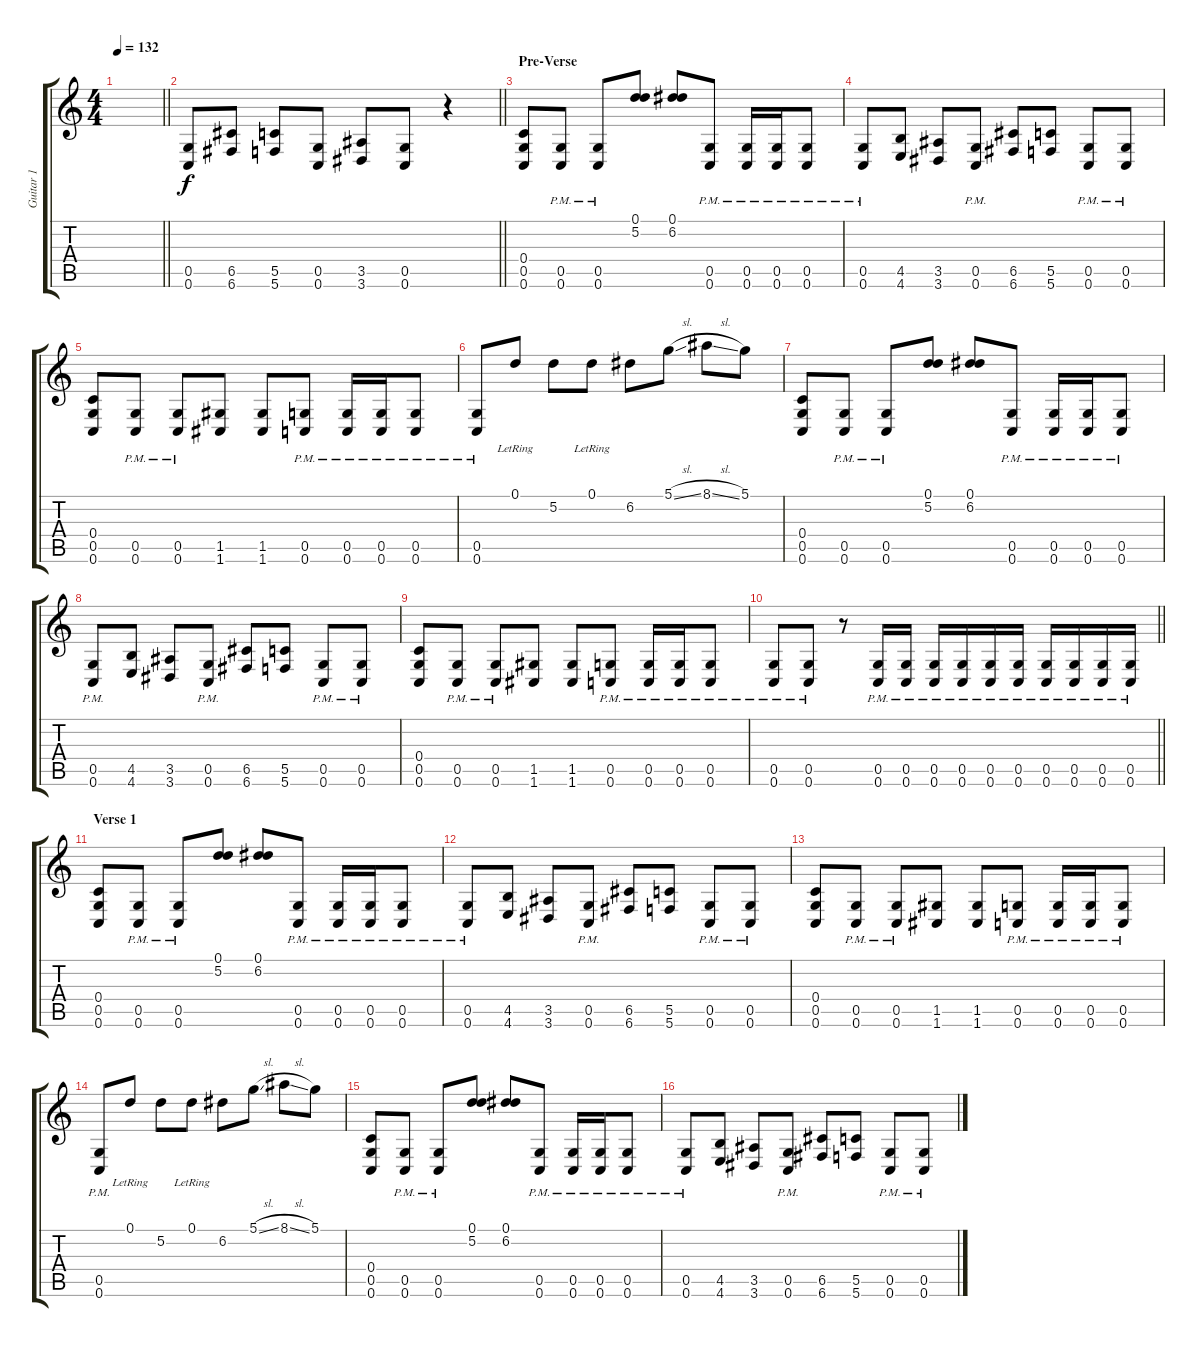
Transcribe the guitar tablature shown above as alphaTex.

\track ("Guitar 1" "Guitar 1") {instrument distortionguitar}
\staff {score tabs}
\tuning (D4 A3 F3 C3 G2 C2) {hide}
\ts (4 4)
\tempo 132
\clef g2
\barLineRight lightlight
\ks c
|
\barLineRight lightlight
(0.5 0.6).8 (6.5 6.6).8 (5.5 5.6).8 (0.5 0.6).8 (3.5 3.6).8 (0.5 0.6).8 r.4 |
\section ("" "Pre-Verse")
(0.4 0.5 0.6).8 (0.5{pm} 0.6{pm}).8 (0.5{pm} 0.6{pm}).8 (0.1 5.2).8 (0.1 6.2).8 (0.5{pm} 0.6{pm}).8 (0.5{pm} 0.6{pm}).16 (0.5{pm} 0.6{pm}).16 (0.5{pm} 0.6{pm}).8 |
(0.5{pm} 0.6{pm}).8 (4.5 4.6).8 (3.5 3.6).8 (0.5{pm} 0.6{pm}).8 (6.5 6.6).8 (5.5 5.6).8 (0.5{pm} 0.6{pm}).8 (0.5{pm} 0.6{pm}).8 |
(0.4 0.5 0.6).8 (0.5{pm} 0.6{pm}).8 (0.5{pm} 0.6{pm}).8 (1.5 1.6).8 (1.5 1.6).8 (0.5{pm} 0.6{pm}).8 (0.5{pm} 0.6{pm}).16 (0.5{pm} 0.6{pm}).16 (0.5{pm} 0.6{pm}).8 |
(0.5{pm} 0.6{pm}).8 0.1{lr}.8 5.2.8 0.1{lr}.8 6.2.8 5.1{sl}.8 8.1{sl}.8 5.1.8 |
(0.4 0.5 0.6).8 (0.5{pm} 0.6{pm}).8 (0.5{pm} 0.6{pm}).8 (0.1 5.2).8 (0.1 6.2).8 (0.5{pm} 0.6{pm}).8 (0.5{pm} 0.6{pm}).16 (0.5{pm} 0.6{pm}).16 (0.5{pm} 0.6{pm}).8 |
(0.5{pm} 0.6{pm}).8 (4.5 4.6).8 (3.5 3.6).8 (0.5{pm} 0.6{pm}).8 (6.5 6.6).8 (5.5 5.6).8 (0.5{pm} 0.6{pm}).8 (0.5{pm} 0.6{pm}).8 |
(0.4 0.5 0.6).8 (0.5{pm} 0.6{pm}).8 (0.5{pm} 0.6{pm}).8 (1.5 1.6).8 (1.5 1.6).8 (0.5{pm} 0.6{pm}).8 (0.5{pm} 0.6{pm}).16 (0.5{pm} 0.6{pm}).16 (0.5{pm} 0.6{pm}).8 |
\barLineRight lightlight
(0.5{pm} 0.6{pm}).8 (0.5{pm} 0.6{pm}).8 r.8 (0.5{pm} 0.6{pm}).16 (0.5{pm} 0.6{pm}).16 (0.5{pm} 0.6{pm}).16 (0.5{pm} 0.6{pm}).16 (0.5{pm} 0.6{pm}).16 (0.5{pm} 0.6{pm}).16 (0.5{pm} 0.6{pm}).16 (0.5{pm} 0.6{pm}).16 (0.5{pm} 0.6{pm}).16 (0.5{pm} 0.6{pm}).16 |
\section ("" "Verse 1")
(0.4 0.5 0.6).8 (0.5{pm} 0.6{pm}).8 (0.5{pm} 0.6{pm}).8 (0.1 5.2).8 (0.1 6.2).8 (0.5{pm} 0.6{pm}).8 (0.5{pm} 0.6{pm}).16 (0.5{pm} 0.6{pm}).16 (0.5{pm} 0.6{pm}).8 |
(0.5{pm} 0.6{pm}).8 (4.5 4.6).8 (3.5 3.6).8 (0.5{pm} 0.6{pm}).8 (6.5 6.6).8 (5.5 5.6).8 (0.5{pm} 0.6{pm}).8 (0.5{pm} 0.6{pm}).8 |
(0.4 0.5 0.6).8 (0.5{pm} 0.6{pm}).8 (0.5{pm} 0.6{pm}).8 (1.5 1.6).8 (1.5 1.6).8 (0.5{pm} 0.6{pm}).8 (0.5{pm} 0.6{pm}).16 (0.5{pm} 0.6{pm}).16 (0.5{pm} 0.6{pm}).8 |
(0.5{pm} 0.6{pm}).8 0.1{lr}.8 5.2.8 0.1{lr}.8 6.2.8 5.1{sl}.8 8.1{sl}.8 5.1.8 |
(0.4 0.5 0.6).8 (0.5{pm} 0.6{pm}).8 (0.5{pm} 0.6{pm}).8 (0.1 5.2).8 (0.1 6.2).8 (0.5{pm} 0.6{pm}).8 (0.5{pm} 0.6{pm}).16 (0.5{pm} 0.6{pm}).16 (0.5{pm} 0.6{pm}).8 |
(0.5{pm} 0.6{pm}).8 (4.5 4.6).8 (3.5 3.6).8 (0.5{pm} 0.6{pm}).8 (6.5 6.6).8 (5.5 5.6).8 (0.5{pm} 0.6{pm}).8 (0.5{pm} 0.6{pm}).8
